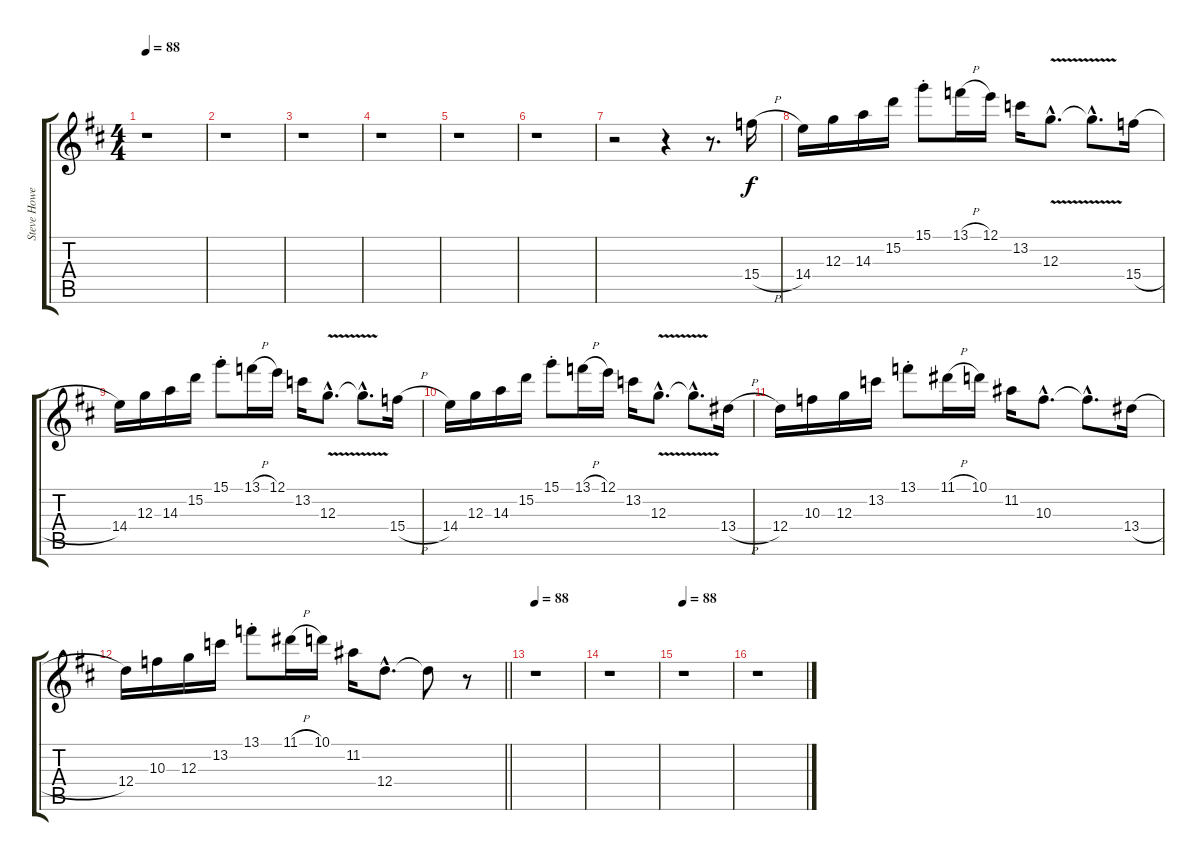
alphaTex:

\track ("Steve Howe 2" "Steve Howe") {instrument electricguitarjazz}
\staff {score tabs}
\tuning (E4 B3 G3 D3 A2 E2) {hide}
\ts (4 4)
\tempo 88
\clef g2
\ks d
r.1{dy f} |
r.1 |
r.1 |
r.1 |
r.1 |
r.1 |
r.2 r.4 r.8{d} 15.4{h}.16 |
14.4.16 12.3.16 14.3.16 15.2.16 15.1{st}.8 13.1{h}.16 12.1.16 13.2.16 12.3{v hac}.8{d} 12.3{hac t}.8{d} 15.4{h}.16 |
14.4.16 12.3.16 14.3.16 15.2.16 15.1{st}.8 13.1{h}.16 12.1.16 13.2.16 12.3{v hac}.8{d} 12.3{hac t}.8{d} 15.4{h}.16 |
14.4.16 12.3.16 14.3.16 15.2.16 15.1{st}.8 13.1{h}.16 12.1.16 13.2.16 12.3{v hac}.8{d} 12.3{hac t}.8{d} 13.4{h}.16 |
12.4.16 10.3.16 12.3.16 13.2.16 13.1{st}.8 11.1{h}.16 10.1.16 11.2.16 10.3{hac}.8{d} 10.3{hac t}.8{d} 13.4{h}.16 |
\barLineRight lightlight
12.4.16 10.3.16 12.3.16 13.2.16 13.1{st}.8 11.1{h}.16 10.1.16 11.2.16 12.4{hac}.8{d} 12.4{t}.8 r.8 |
\tempo 88
r.1 |
r.1 |
\tempo 88
r.1 |
r.1
